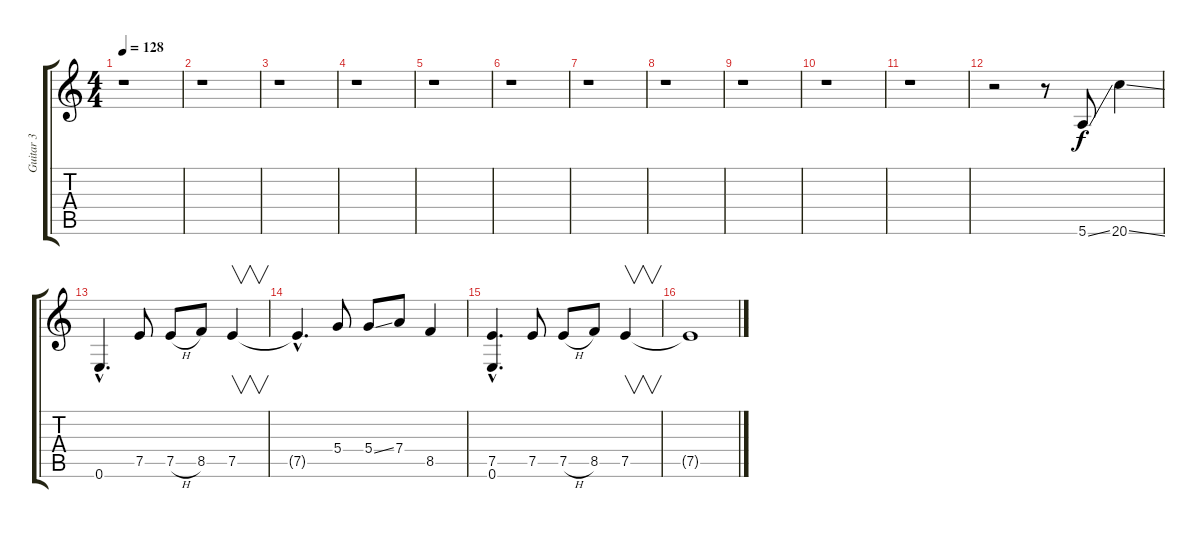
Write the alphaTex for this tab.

\track ("Guitar 3" "Guitar 3") {instrument distortionguitar}
\staff {score tabs}
\tuning (E4 B3 G3 D3 A2 E2) {hide}
\ts (4 4)
\tempo 128
\clef g2
\ks c
r.1{dy f instrument distortionguitar} |
r.1 |
r.1 |
r.1 |
r.1 |
r.1 |
r.1 |
r.1 |
r.1 |
r.1 |
r.1 |
r.2 r.8 5.6{ss}.8 20.6{ss}.4 |
0.6{hac}.4{d} 7.5.8 7.5{h}.8 8.5.8 7.5.4{v} |
7.5{hac t}.4{d} 5.4.8 5.4{ss}.8 7.4.8 8.5.4 |
(7.5{hac} 0.6{hac}).4{d} 7.5.8 7.5{h}.8 8.5.8 7.5.4{v} |
7.5{t}.1
